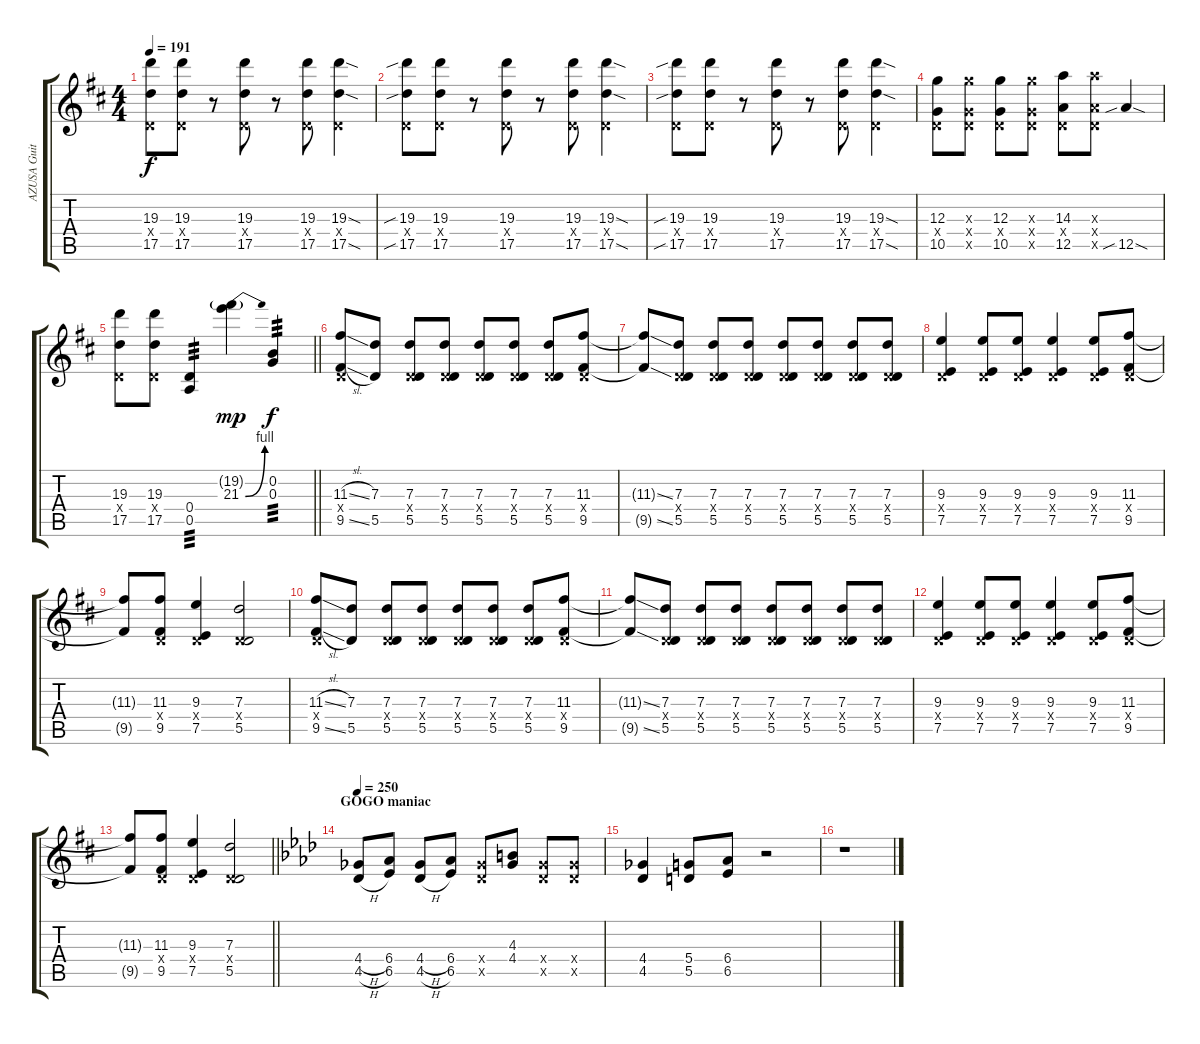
\track ("AZUSA Guitar" "AZUSA Guit") {instrument distortionguitar}
\staff {score tabs}
\tuning (E4 B3 G3 D3 A2 E2) {hide}
\ts (4 4)
\tempo 191
\clef g2
\ks d
(19.3 0.4{x} 17.5).8{dy f} (19.3 0.4{x} 17.5).8 r.8 (19.3 0.4{x} 17.5).8 r.8 (19.3 0.4{x} 17.5).8 (19.3{sod} 0.4{x} 17.5{sod}).4 |
(19.3{sib} 0.4{x} 17.5{sib}).8 (19.3 0.4{x} 17.5).8 r.8 (19.3 0.4{x} 17.5).8 r.8 (19.3 0.4{x} 17.5).8 (19.3{sod} 0.4{x} 17.5{sod}).4 |
(19.3{sib} 0.4{x} 17.5{sib}).8 (19.3 0.4{x} 17.5).8 r.8 (19.3 0.4{x} 17.5).8 r.8 (19.3 0.4{x} 17.5).8 (19.3{sod} 0.4{x} 17.5{sod}).4 |
(12.3 0.4{x} 10.5).8 (12.3{x} 0.4{x} 10.5{x}).8 (12.3 0.4{x} 10.5).8 (12.3{x} 0.4{x} 10.5{x}).8 (14.3 0.4{x} 12.5).8 (14.3{x} 0.4{x} 12.5{x}).8 12.5{sib sod}.4 |
\barLineRight lightlight
(19.3 0.4{x} 17.5).8 (19.3 0.4{x} 17.5).8 (0.4 0.5).4{tp 3} (19.2{g} 21.3{be (bend 0 0 60 4)}).4{dy mp} (0.2 0.3).4{tp 3 dy f} |
(11.3{sl} 0.4{x} 9.5{sl}).8 (7.3 5.5).8 (7.3 0.4{x} 5.5).8 (7.3 0.4{x} 5.5).8 (7.3 0.4{x} 5.5).8 (7.3 0.4{x} 5.5).8 (7.3 0.4{x} 5.5).8 (11.3 0.4{x} 9.5).8 |
(11.3{ss t} 9.5{ss t}).8 (7.3 0.4{x} 5.5).8 (7.3 0.4{x} 5.5).8 (7.3 0.4{x} 5.5).8 (7.3 0.4{x} 5.5).8 (7.3 0.4{x} 5.5).8 (7.3 0.4{x} 5.5).8 (7.3 0.4{x} 5.5).8 |
(9.3 0.4{x} 7.5).4 (9.3 0.4{x} 7.5).8 (9.3 0.4{x} 7.5).8 (9.3 0.4{x} 7.5).4 (9.3 0.4{x} 7.5).8 (11.3 0.4{x} 9.5).8 |
(11.3{t} 9.5{t}).8 (11.3 0.4{x} 9.5).8 (9.3 0.4{x} 7.5).4 (7.3 0.4{x} 5.5).2 |
(11.3{sl} 0.4{x} 9.5{sl}).8 (7.3 5.5).8 (7.3 0.4{x} 5.5).8 (7.3 0.4{x} 5.5).8 (7.3 0.4{x} 5.5).8 (7.3 0.4{x} 5.5).8 (7.3 0.4{x} 5.5).8 (11.3 0.4{x} 9.5).8 |
(11.3{ss t} 9.5{ss t}).8 (7.3 0.4{x} 5.5).8 (7.3 0.4{x} 5.5).8 (7.3 0.4{x} 5.5).8 (7.3 0.4{x} 5.5).8 (7.3 0.4{x} 5.5).8 (7.3 0.4{x} 5.5).8 (7.3 0.4{x} 5.5).8 |
(9.3 0.4{x} 7.5).4 (9.3 0.4{x} 7.5).8 (9.3 0.4{x} 7.5).8 (9.3 0.4{x} 7.5).4 (9.3 0.4{x} 7.5).8 (11.3 0.4{x} 9.5).8 |
\barLineRight lightlight
(11.3{t} 9.5{t}).8 (11.3 0.4{x} 9.5).8 (9.3 0.4{x} 7.5).4 (7.3 0.4{x} 5.5).2 |
\section ("" "GOGO maniac")
\tempo 250
\ks ab
(4.4{h} 4.5{h}).8 (6.4 6.5).8 (4.4{h} 4.5{h}).8 (6.4 6.5).8 (4.4{x} 4.5{x}).8 (4.3 4.4).8 (4.4{x} 4.5{x}).8 (4.4{x} 4.5{x}).8 |
(4.4 4.5).4 (5.4 5.5).8 (6.4 6.5).8 r.2 |
r.1
